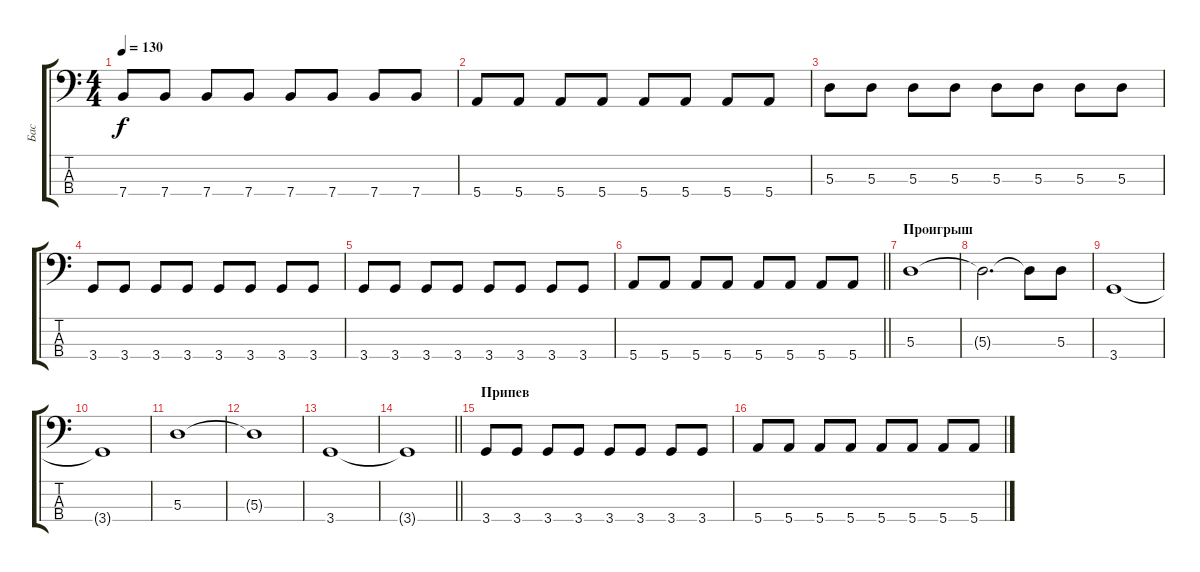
\track ("Бас" "Бас") {instrument electricbassfinger}
\staff {score tabs}
\tuning (G2 D2 A1 E1) {hide}
\ts (4 4)
\tempo 130
\clef f4
\ks c
7.4.8{dy f} 7.4.8 7.4.8 7.4.8 7.4.8 7.4.8 7.4.8 7.4.8 |
5.4.8 5.4.8 5.4.8 5.4.8 5.4.8 5.4.8 5.4.8 5.4.8 |
5.3.8 5.3.8 5.3.8 5.3.8 5.3.8 5.3.8 5.3.8 5.3.8 |
3.4.8 3.4.8 3.4.8 3.4.8 3.4.8 3.4.8 3.4.8 3.4.8 |
3.4.8 3.4.8 3.4.8 3.4.8 3.4.8 3.4.8 3.4.8 3.4.8 |
\barLineRight lightlight
5.4.8 5.4.8 5.4.8 5.4.8 5.4.8 5.4.8 5.4.8 5.4.8 |
\section ("" "Проигрыш")
5.3.1 |
5.3{t}.2{d} 5.3{t}.8 5.3.8 |
3.4.1 |
3.4{t}.1 |
5.3.1 |
5.3{t}.1 |
3.4.1 |
\barLineRight lightlight
3.4{t}.1 |
\section ("" "Припев")
3.4.8 3.4.8 3.4.8 3.4.8 3.4.8 3.4.8 3.4.8 3.4.8 |
5.4.8 5.4.8 5.4.8 5.4.8 5.4.8 5.4.8 5.4.8 5.4.8
